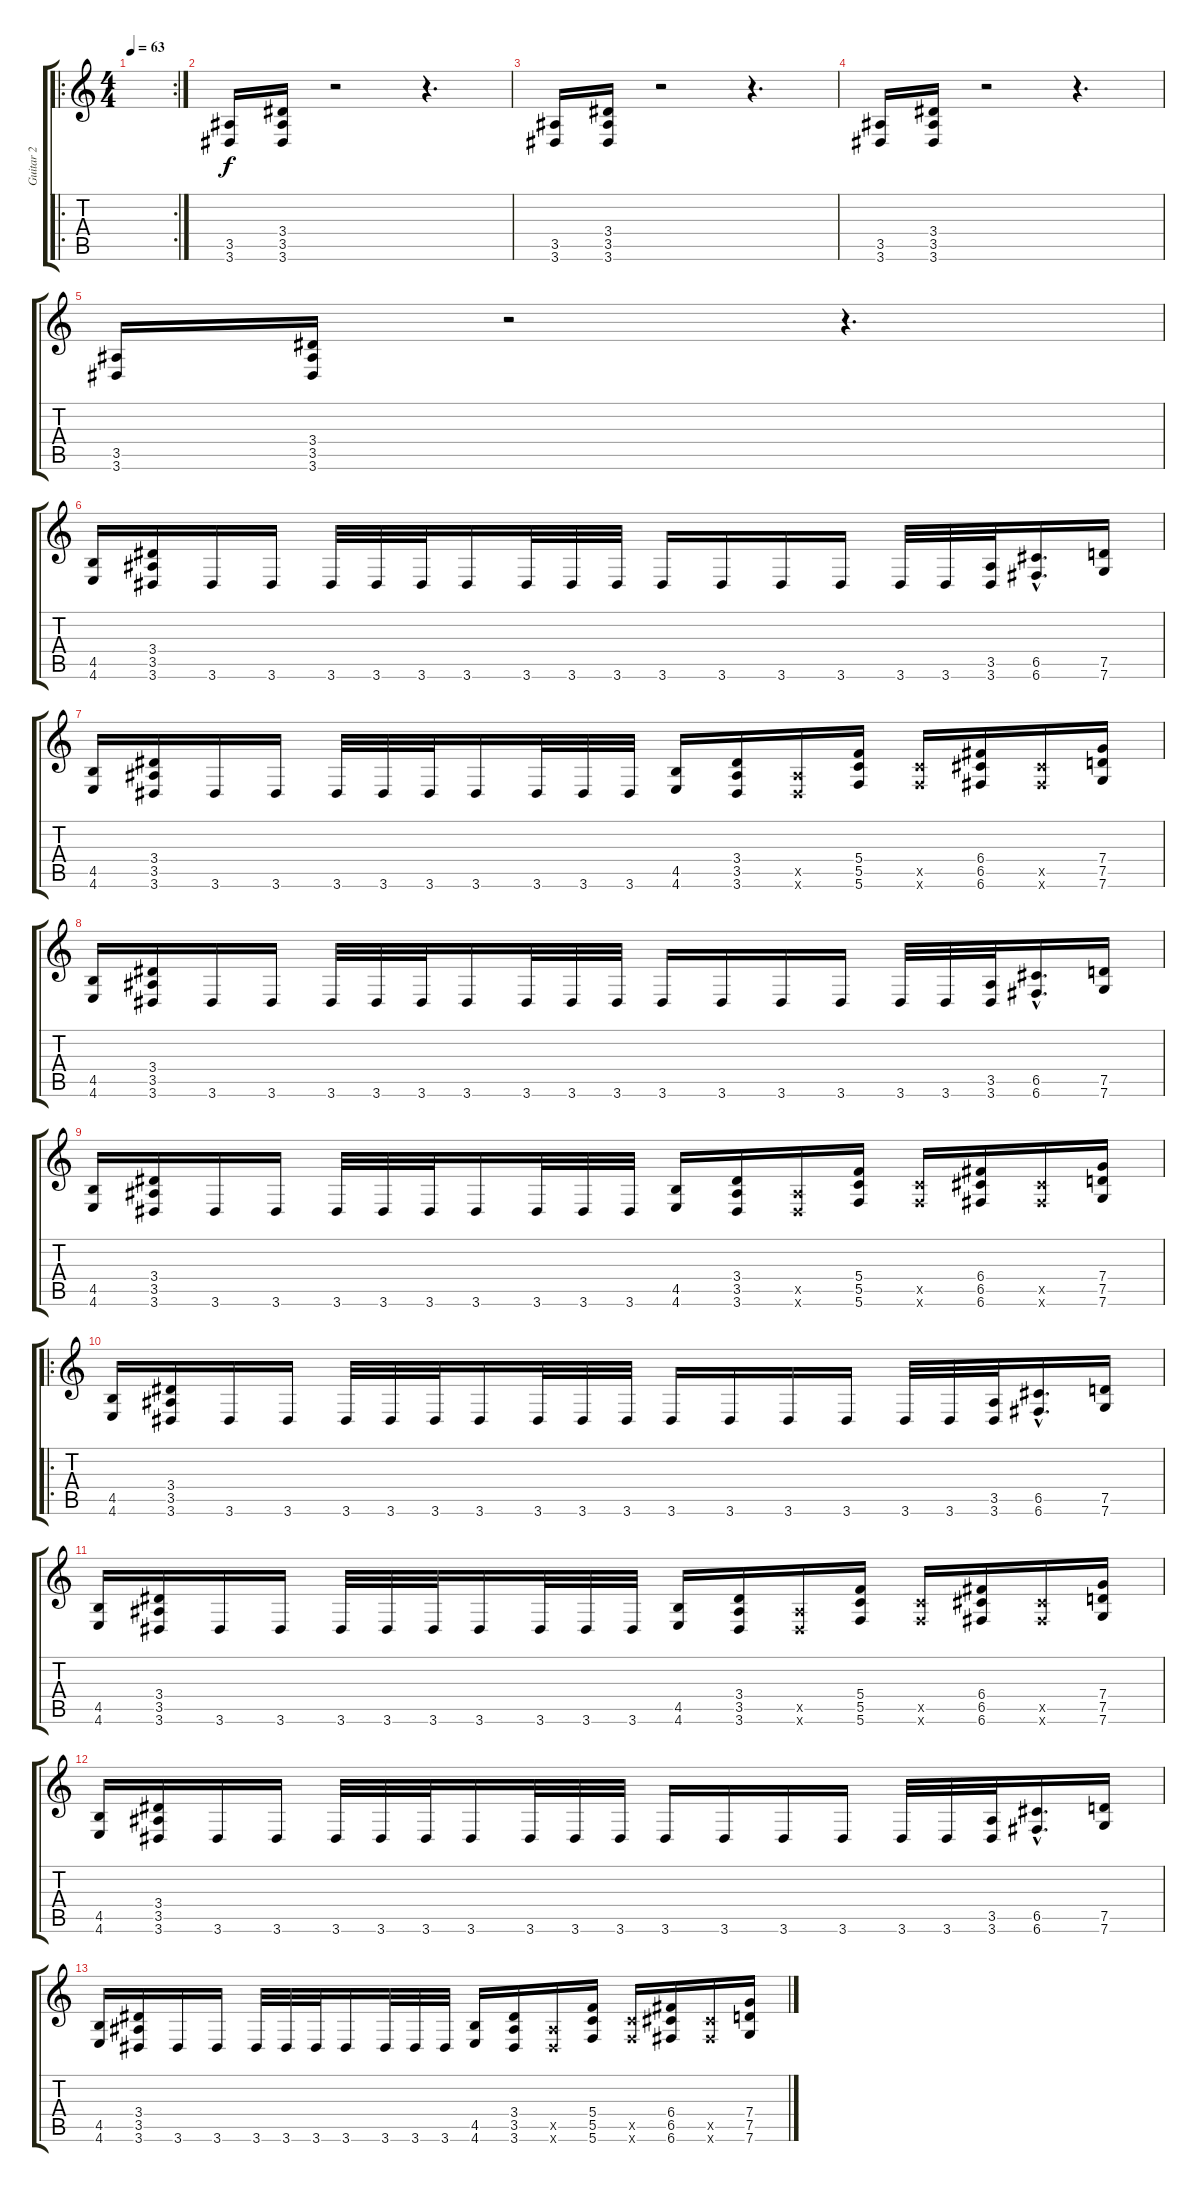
\track ("Guitar 2" "Guitar 2") {instrument distortionguitar}
\staff {score tabs}
\tuning (D4 A3 F3 C3 G2 C2) {hide}
\ro
\rc 2
\ts (4 4)
\tempo 63
\clef g2
\ks c
|
(3.5 3.6).16 (3.4 3.5 3.6).16 r.2 r.4{d} |
(3.5 3.6).16 (3.4 3.5 3.6).16 r.2 r.4{d} |
(3.5 3.6).16 (3.4 3.5 3.6).16 r.2 r.4{d} |
(3.5 3.6).16 (3.4 3.5 3.6).16 r.2 r.4{d} |
(4.5 4.6).16 (3.4 3.5 3.6).16 3.6.16 3.6.16 3.6.32 3.6.32 3.6.32 3.6.16 3.6.32 3.6.32 3.6.32 3.6.16 3.6.16 3.6.16 3.6.16 3.6.32 3.6.32 (3.5 3.6).32 (6.5{hac} 6.6{hac}).16{d} (7.5 7.6).16 |
(4.5 4.6).16 (3.4 3.5 3.6).16 3.6.16 3.6.16 3.6.32 3.6.32 3.6.32 3.6.16 3.6.32 3.6.32 3.6.32 (4.5 4.6).16 (3.4 3.5 3.6).16 (3.5{x} 3.6{x}).16 (5.4 5.5 5.6).16 (5.5{x} 5.6{x}).16 (6.4 6.5 6.6).16 (6.5{x} 6.6{x}).16 (7.4 7.5 7.6).16 |
(4.5 4.6).16 (3.4 3.5 3.6).16 3.6.16 3.6.16 3.6.32 3.6.32 3.6.32 3.6.16 3.6.32 3.6.32 3.6.32 3.6.16 3.6.16 3.6.16 3.6.16 3.6.32 3.6.32 (3.5 3.6).32 (6.5{hac} 6.6{hac}).16{d} (7.5 7.6).16 |
(4.5 4.6).16 (3.4 3.5 3.6).16 3.6.16 3.6.16 3.6.32 3.6.32 3.6.32 3.6.16 3.6.32 3.6.32 3.6.32 (4.5 4.6).16 (3.4 3.5 3.6).16 (3.5{x} 3.6{x}).16 (5.4 5.5 5.6).16 (5.5{x} 5.6{x}).16 (6.4 6.5 6.6).16 (6.5{x} 6.6{x}).16 (7.4 7.5 7.6).16 |
\ro
(4.5 4.6).16 (3.4 3.5 3.6).16 3.6.16 3.6.16 3.6.32 3.6.32 3.6.32 3.6.16 3.6.32 3.6.32 3.6.32 3.6.16 3.6.16 3.6.16 3.6.16 3.6.32 3.6.32 (3.5 3.6).32 (6.5{hac} 6.6{hac}).16{d} (7.5 7.6).16 |
(4.5 4.6).16 (3.4 3.5 3.6).16 3.6.16 3.6.16 3.6.32 3.6.32 3.6.32 3.6.16 3.6.32 3.6.32 3.6.32 (4.5 4.6).16 (3.4 3.5 3.6).16 (3.5{x} 3.6{x}).16 (5.4 5.5 5.6).16 (5.5{x} 5.6{x}).16 (6.4 6.5 6.6).16 (6.5{x} 6.6{x}).16 (7.4 7.5 7.6).16 |
(4.5 4.6).16 (3.4 3.5 3.6).16 3.6.16 3.6.16 3.6.32 3.6.32 3.6.32 3.6.16 3.6.32 3.6.32 3.6.32 3.6.16 3.6.16 3.6.16 3.6.16 3.6.32 3.6.32 (3.5 3.6).32 (6.5{hac} 6.6{hac}).16{d} (7.5 7.6).16 |
(4.5 4.6).16 (3.4 3.5 3.6).16 3.6.16 3.6.16 3.6.32 3.6.32 3.6.32 3.6.16 3.6.32 3.6.32 3.6.32 (4.5 4.6).16 (3.4 3.5 3.6).16 (3.5{x} 3.6{x}).16 (5.4 5.5 5.6).16 (5.5{x} 5.6{x}).16 (6.4 6.5 6.6).16 (6.5{x} 6.6{x}).16 (7.4 7.5 7.6).16
